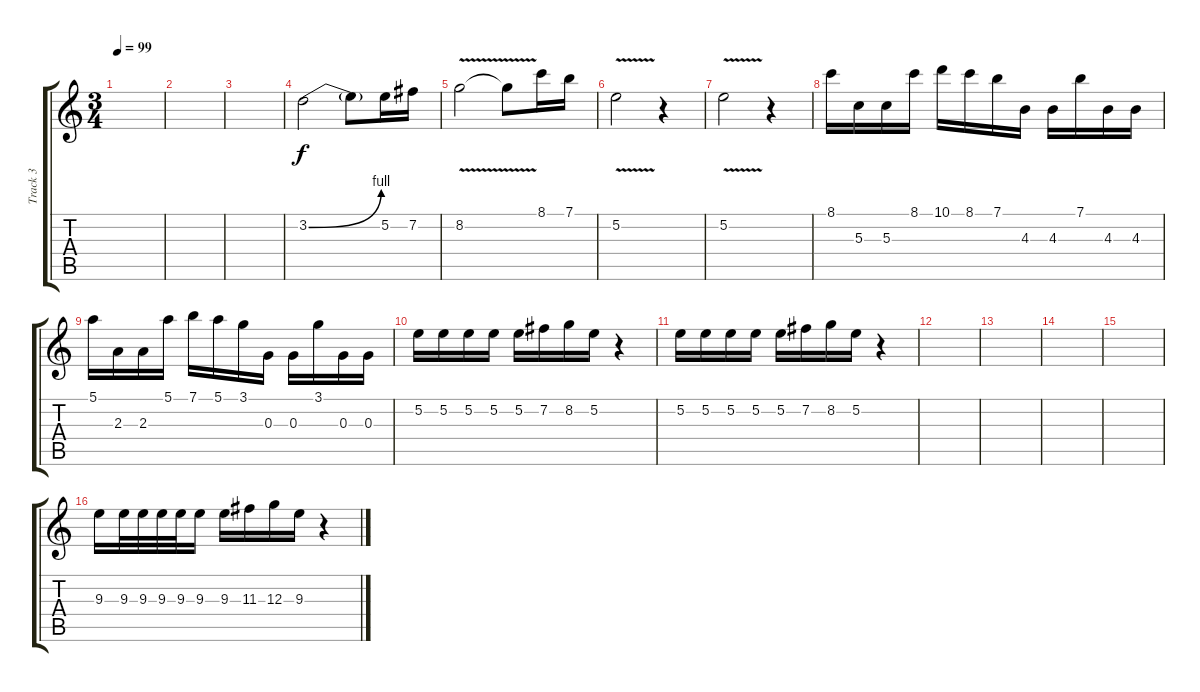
\track ("Track 3" "Track 3") {instrument distortionguitar}
\staff {score tabs}
\tuning (E4 B3 G3 D3 A2 E2) {hide}
\ts (3 4)
\tempo 99
\clef g2
\ks c
|
|
|
3.2{be (bend 0 0 60 4)}.2 3.2{t}.8 5.2.16 7.2.16 |
8.2{v}.2 8.2{t}.8 8.1.16 7.1.16 |
5.2{v}.2 r.4 |
5.2{v}.2 r.4 |
8.1.16 5.3.16 5.3.16 8.1.16 10.1.16 8.1.16 7.1.16 4.3.16 4.3.16 7.1.16 4.3.16 4.3.16 |
5.1.16 2.3.16 2.3.16 5.1.16 7.1.16 5.1.16 3.1.16 0.3.16 0.3.16 3.1.16 0.3.16 0.3.16 |
5.2.16 5.2.16 5.2.16 5.2.16 5.2.16 7.2.16 8.2.16 5.2.16 r.4 |
5.2.16 5.2.16 5.2.16 5.2.16 5.2.16 7.2.16 8.2.16 5.2.16 r.4 |
|
|
|
|
9.3.16 9.3.32 9.3.32 9.3.32 9.3.32 9.3.16 9.3.16 11.3.16 12.3.16 9.3.16 r.4
